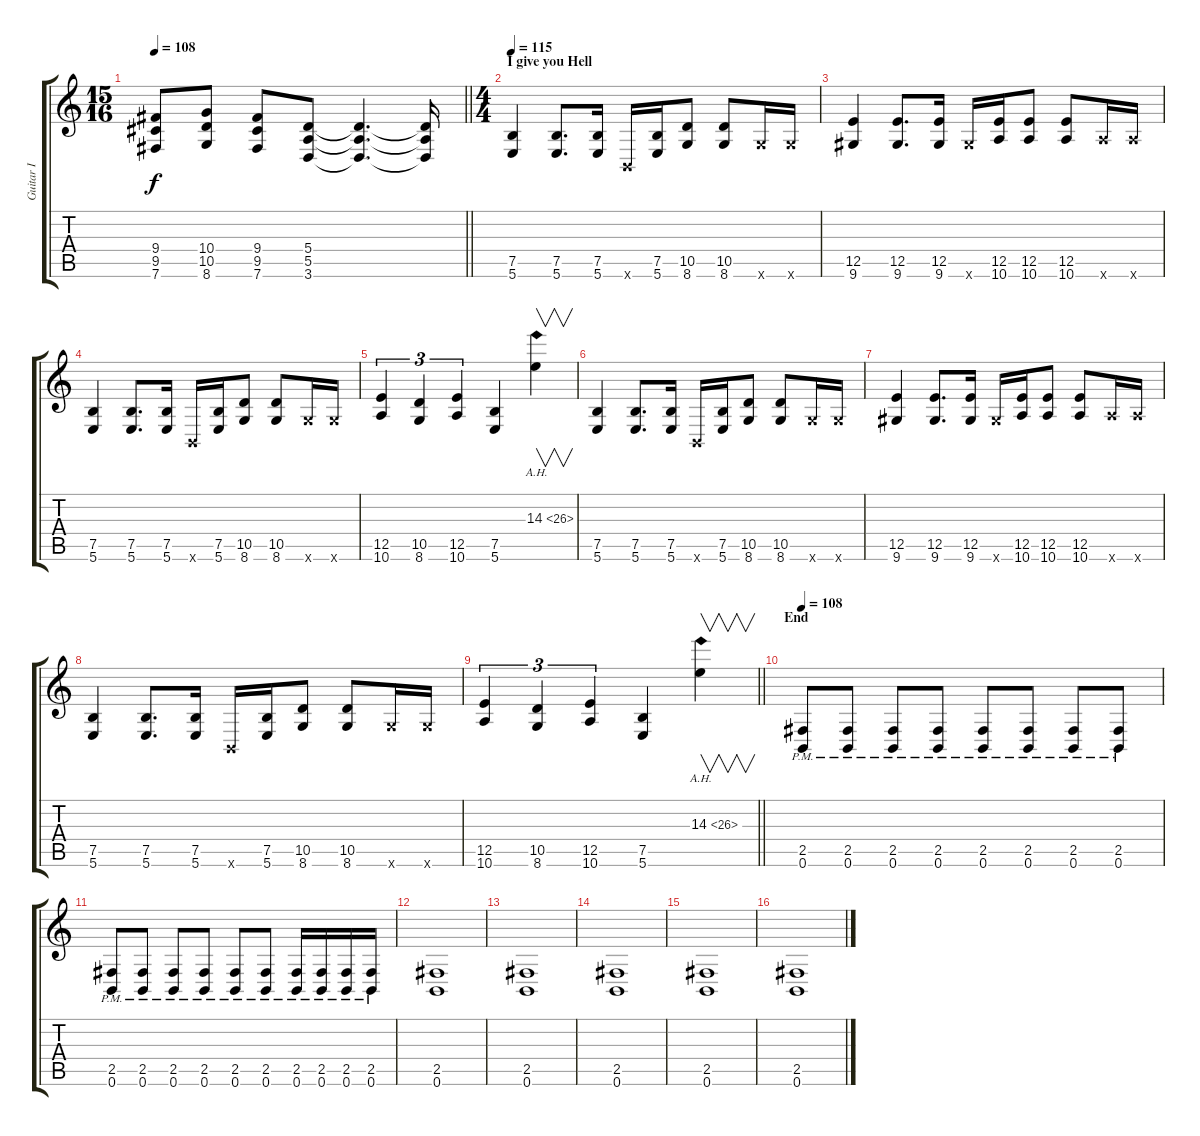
\track ("Guitar I" "Guitar I") {instrument distortionguitar}
\staff {score tabs}
\tuning (B3 Gb3 D3 A2 E2 B1) {hide}
\ts (15 16)
\tempo 108
\clef g2
\barLineRight lightlight
\ks c
(9.4 9.5 7.6).8{dy f} (10.4 10.5 8.6).8 (9.4 9.5 7.6).8 (5.4 5.5 3.6).8 (5.4{t} 5.5{t} 3.6{t}).4{d} (5.4{t} 5.5{t} 3.6{t}).16 |
\ts (4 4)
\section ("" "I give you Hell")
\tempo 115
(7.5 5.6).4 (7.5 5.6).8{d} (7.5 5.6).16 0.6{x}.16 (7.5 5.6).16 (10.5 8.6).8 (10.5 8.6).8 8.6{x}.16 8.6{x}.16 |
(12.5 9.6).4 (12.5 9.6).8{d} (12.5 9.6).16 9.6{x}.16 (12.5 10.6).16 (12.5 10.6).8 (12.5 10.6).8 10.6{x}.16 10.6{x}.16 |
(7.5 5.6).4 (7.5 5.6).8{d} (7.5 5.6).16 0.6{x}.16 (7.5 5.6).16 (10.5 8.6).8 (10.5 8.6).8 8.6{x}.16 8.6{x}.16 |
(12.5 10.6).4{tu (3 2)} (10.5 8.6).4{tu (3 2)} (12.5 10.6).4{tu (3 2)} (7.5 5.6).4 14.3{ah 12}.4{v} |
(7.5 5.6).4 (7.5 5.6).8{d} (7.5 5.6).16 0.6{x}.16 (7.5 5.6).16 (10.5 8.6).8 (10.5 8.6).8 8.6{x}.16 8.6{x}.16 |
(12.5 9.6).4 (12.5 9.6).8{d} (12.5 9.6).16 9.6{x}.16 (12.5 10.6).16 (12.5 10.6).8 (12.5 10.6).8 10.6{x}.16 10.6{x}.16 |
(7.5 5.6).4 (7.5 5.6).8{d} (7.5 5.6).16 0.6{x}.16 (7.5 5.6).16 (10.5 8.6).8 (10.5 8.6).8 8.6{x}.16 8.6{x}.16 |
\barLineRight lightlight
(12.5 10.6).4{tu (3 2)} (10.5 8.6).4{tu (3 2)} (12.5 10.6).4{tu (3 2)} (7.5 5.6).4 14.3{ah 12}.4{v} |
\section ("" "End")
\tempo 108
(2.5{pm} 0.6{pm}).8 (2.5{pm} 0.6{pm}).8 (2.5{pm} 0.6{pm}).8 (2.5{pm} 0.6{pm}).8 (2.5{pm} 0.6{pm}).8 (2.5{pm} 0.6{pm}).8 (2.5{pm} 0.6{pm}).8 (2.5{pm} 0.6{pm}).8 |
(2.5{pm} 0.6{pm}).8 (2.5{pm} 0.6{pm}).8 (2.5{pm} 0.6{pm}).8 (2.5{pm} 0.6{pm}).8 (2.5{pm} 0.6{pm}).8 (2.5{pm} 0.6{pm}).8 (2.5{pm} 0.6{pm}).16 (2.5{pm} 0.6{pm}).16 (2.5{pm} 0.6{pm}).16 (2.5{pm} 0.6{pm}).16 |
(2.5 0.6).1 |
(2.5 0.6).1 |
(2.5 0.6).1 |
(2.5 0.6).1 |
(2.5 0.6).1
